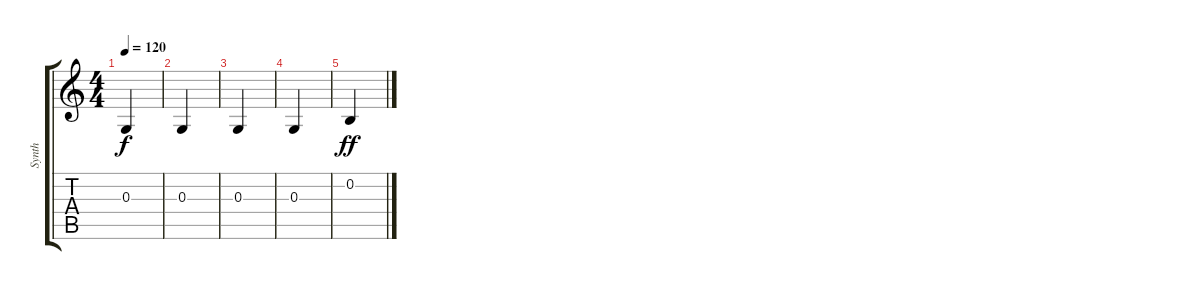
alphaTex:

\track ("Synth" "Synth") {instrument lead1square}
\staff {score tabs}
\tuning (E4 B3 G3 D3 A2 E2) {hide}
\ts (4 4)
\tempo 120
\clef g2
\ks c
0.3.4{dy f} |
0.3.4 |
0.3.4 |
0.3.4 |
0.2.4{dy ff}
